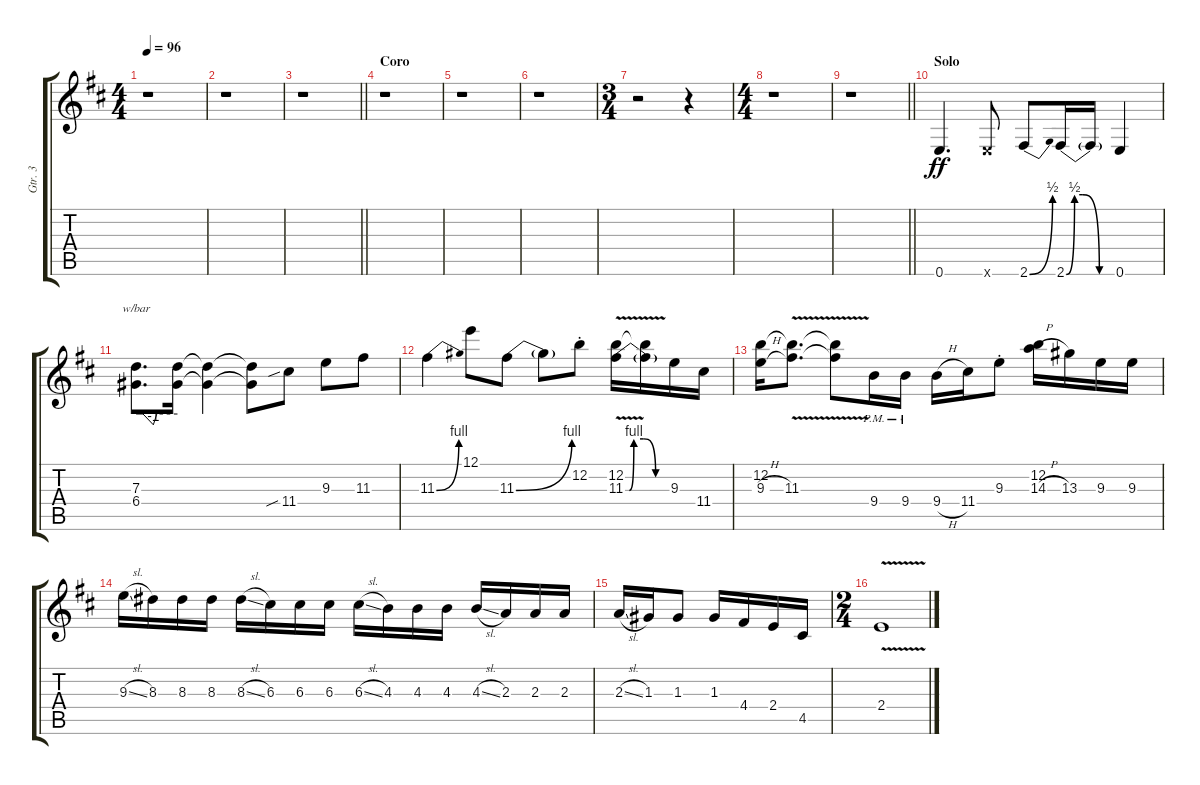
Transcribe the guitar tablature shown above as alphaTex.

\track ("Gtr. 3" "Gtr. 3") {instrument distortionguitar}
\staff {score tabs}
\tuning (E4 B3 G3 D3 A2 E2) {hide}
\ts (4 4)
\tempo 96
\clef g2
\ks d
r.1{dy ff} |
r.1 |
\barLineRight lightlight
r.1 |
\section ("" "Coro")
r.1 |
r.1 |
r.1 |
\ts (3 4)
r.2 r.4 |
\ts (4 4)
r.1 |
\barLineRight lightlight
r.1 |
\section ("" "Solo")
0.6.4{d} 0.6{x}.8 2.6{be (bend 0 0 60 2)}.8 2.6{be (custom 0 0 10 2 20 2 40 0 60 0)}.16 2.6{t}.16 0.6.4 |
(7.3 6.4).8{d tbe (custom default 0 0 10 0 25 -4 30 0 60 0)} (7.3{t} 6.4{t}).16 (7.3{t} 6.4{t}).4 (7.3{t} 6.4{t}).8 11.4{sib}.8 9.3.8 11.3.8 |
11.3{be (bend 0 0 60 4)}.4 12.1.8 11.3{be (bend 0 0 60 4)}.8 11.3{t}.8 12.2{st}.8 (12.2 11.3{be (custom 0 0 5 0 11 4 24 4 40 0 60 0) v}).16 (12.2{t} 11.3{t}).16 9.3.16 11.4.16 |
(12.2 9.3{h}).16 (12.2{t} 11.3{v}).8{d} (12.2{t} 11.3{v t}).8 9.4{pm}.16 9.4{pm}.16 9.4{h}.16 11.4.16 9.3{st}.8 (12.2 14.3{h}).16 13.3.16 9.3.16 9.3.16 |
9.3{sl}.16 8.3.16 8.3.16 8.3.16 8.3{sl}.16 6.3.16 6.3.16 6.3.16 6.3{sl}.16 4.3.16 4.3.16 4.3.16 4.3{sl}.16 2.3.16 2.3.16 2.3.16 |
2.3{sl}.16 1.3.16 1.3.8 1.3.16 4.4.16 2.4.16 4.5.16 |
\ts (2 4)
2.4{v}.1
